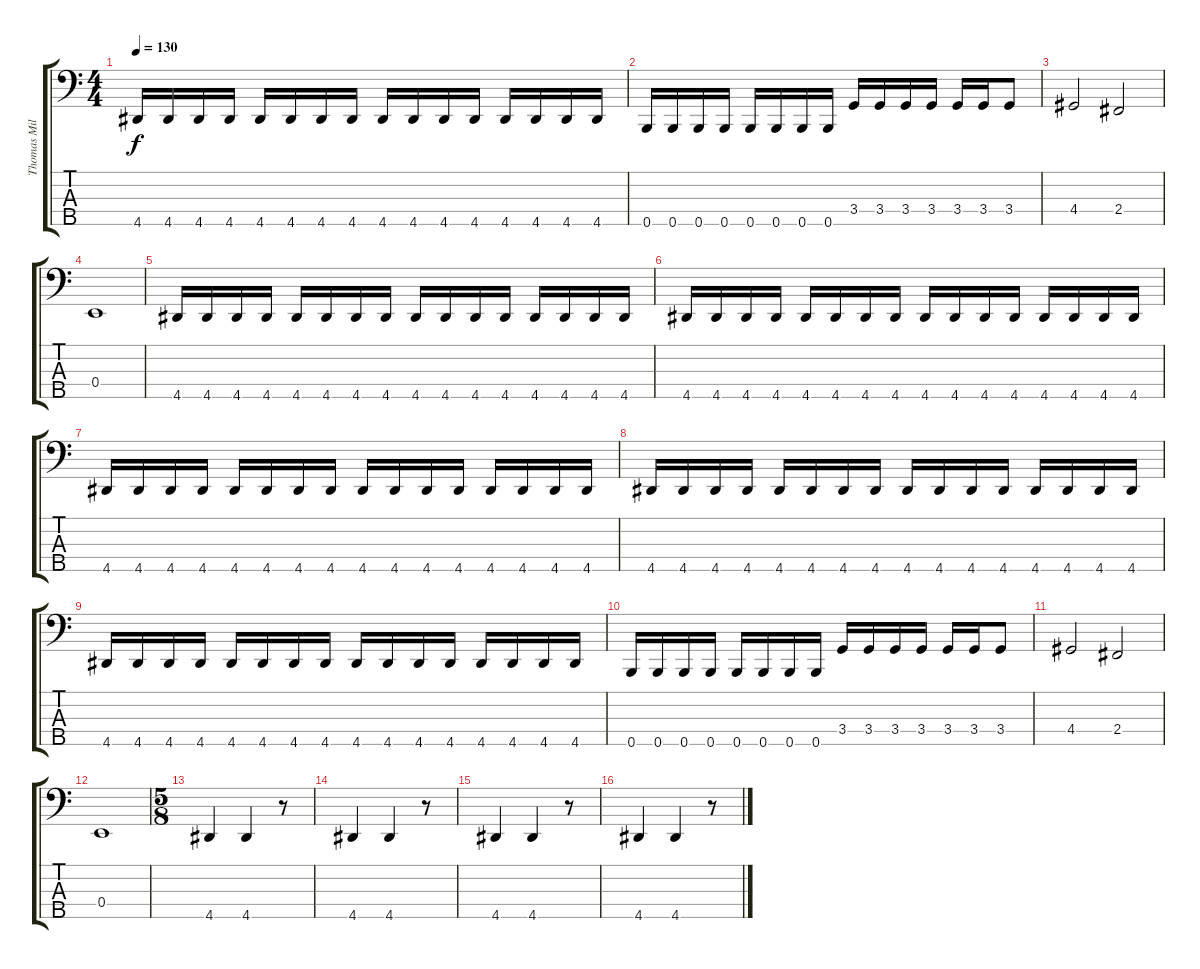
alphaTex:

\track ("Thomas Miller - Basse" "Thomas Mil") {instrument electricbasspick}
\staff {score tabs}
\tuning (G2 D2 A1 E1 B0) {hide}
\ts (4 4)
\tempo 130
\clef f4
\ks c
4.5.16{dy f} 4.5.16 4.5.16 4.5.16 4.5.16 4.5.16 4.5.16 4.5.16 4.5.16 4.5.16 4.5.16 4.5.16 4.5.16 4.5.16 4.5.16 4.5.16 |
0.5.16 0.5.16 0.5.16 0.5.16 0.5.16 0.5.16 0.5.16 0.5.16 3.4.16 3.4.16 3.4.16 3.4.16 3.4.16 3.4.16 3.4.8 |
4.4.2 2.4.2 |
0.4.1 |
4.5.16 4.5.16 4.5.16 4.5.16 4.5.16 4.5.16 4.5.16 4.5.16 4.5.16 4.5.16 4.5.16 4.5.16 4.5.16 4.5.16 4.5.16 4.5.16 |
4.5.16 4.5.16 4.5.16 4.5.16 4.5.16 4.5.16 4.5.16 4.5.16 4.5.16 4.5.16 4.5.16 4.5.16 4.5.16 4.5.16 4.5.16 4.5.16 |
4.5.16 4.5.16 4.5.16 4.5.16 4.5.16 4.5.16 4.5.16 4.5.16 4.5.16 4.5.16 4.5.16 4.5.16 4.5.16 4.5.16 4.5.16 4.5.16 |
4.5.16 4.5.16 4.5.16 4.5.16 4.5.16 4.5.16 4.5.16 4.5.16 4.5.16 4.5.16 4.5.16 4.5.16 4.5.16 4.5.16 4.5.16 4.5.16 |
4.5.16 4.5.16 4.5.16 4.5.16 4.5.16 4.5.16 4.5.16 4.5.16 4.5.16 4.5.16 4.5.16 4.5.16 4.5.16 4.5.16 4.5.16 4.5.16 |
0.5.16 0.5.16 0.5.16 0.5.16 0.5.16 0.5.16 0.5.16 0.5.16 3.4.16 3.4.16 3.4.16 3.4.16 3.4.16 3.4.16 3.4.8 |
4.4.2 2.4.2 |
0.4.1 |
\ts (5 8)
4.5.4{volume 0} 4.5.4 r.8 |
4.5.4 4.5.4 r.8 |
4.5.4 4.5.4 r.8 |
4.5.4 4.5.4 r.8
